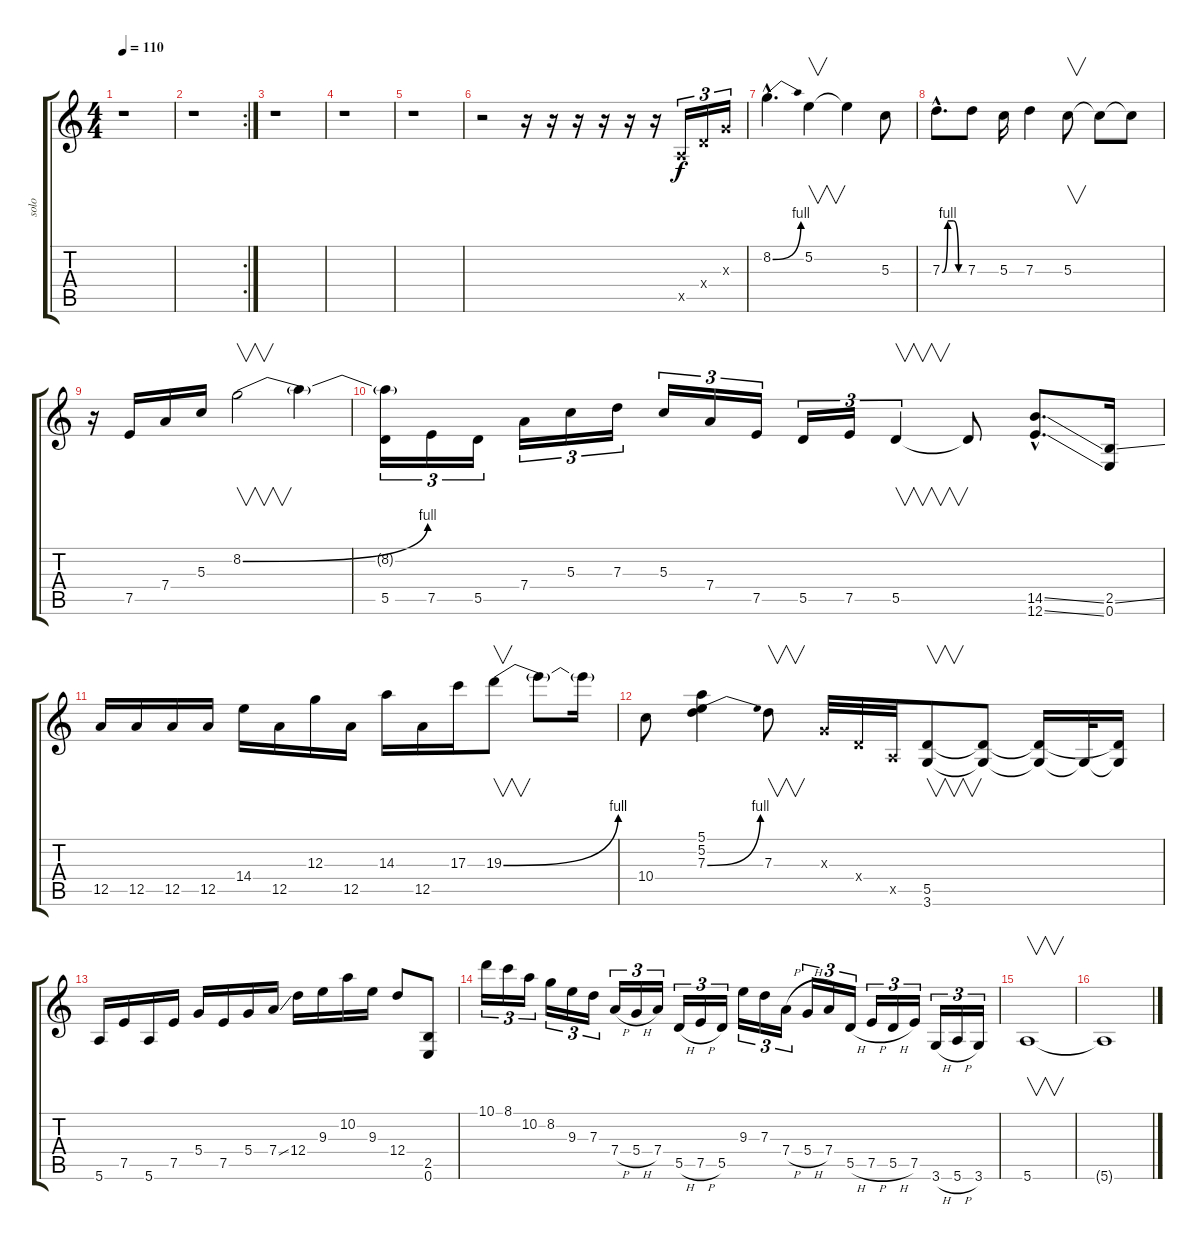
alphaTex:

\track ("solo" "solo") {instrument overdrivenguitar}
\staff {score tabs}
\tuning (E4 B3 G3 D3 A2 E2) {hide}
\ts (4 4)
\tempo 110
\clef g2
\ks c
r.1{dy f} |
\rc 2
r.1 |
r.1 |
r.1 |
r.1 |
r.2 r.16 r.16 r.16 r.16 r.16 r.16 0.5{x}.16{tu (3 2)} 0.4{x}.16{tu (3 2)} 0.3{x}.16{tu (3 2)} |
8.2{be (bend 0 0 60 4) hac}.4{d balance 8} 5.2.4{v} 5.2{t}.4 5.3.8 |
7.3{be (custom 0 0 15 4 30 4 45 0 60 0) hac}.8{d} 7.3.8 5.3.16 7.3.4 5.3.8{v} 5.3{t}.8 5.3{t}.8 |
r.16 7.5.16 7.4.16 5.3.16 8.2{be (bend 0 0 60 4)}.2{v} 8.2{t}.4 |
(8.2{t} 5.5).16{tu (3 2)} 7.5.16{tu (3 2)} 5.5.16{tu (3 2)} 7.4.16{tu (3 2)} 5.3.16{tu (3 2)} 7.3.16{tu (3 2)} 5.3.16{tu (3 2)} 7.4.16{tu (3 2)} 7.5.16{tu (3 2)} 5.5.16{tu (3 2)} 7.5.16{tu (3 2)} 5.5.4{v tu (3 2)} 5.5{t}.8 (14.5{ss hac} 12.6{ss hac}).8{d} (2.5{ss} 0.6).16 |
12.5.16 12.5.16 12.5.16 12.5.16 14.4.16 12.5.16 12.3.16 12.5.16 14.3.16 12.5.16 17.3.16 19.3{be (bend 0 0 60 4)}.8{v} 19.3{t}.8 19.3{t}.16 |
10.4.8 (5.1 5.2 7.3{be (bend 0 0 60 4)}).4 7.3.8{v} 0.3{x}.32 0.4{x}.32 0.5{x}.32 (5.5 3.6).8{v} (5.5{t} 3.6{t}).8 (5.5{t} 3.6{t}).16 3.6{t}.32 (5.5{t} 3.6{t}).16 |
5.6.16 7.5.16 5.6.16 7.5.16 5.4.16 7.5.16 5.4.16 7.4{ss}.16 12.4.16 9.3.16 10.2.16 9.3.16 12.4.8 (2.5 0.6).8 |
10.1.16{tu (3 2)} 8.1.16{tu (3 2)} 10.2.16{tu (3 2)} 8.2.16{tu (3 2)} 9.3.16{tu (3 2)} 7.3.16{tu (3 2)} 7.4{h}.16{tu (3 2)} 5.4{h}.16{tu (3 2)} 7.4.16{tu (3 2)} 5.5{h}.16{tu (3 2)} 7.5{h}.16{tu (3 2)} 5.5.16{tu (3 2)} 9.3.16{tu (3 2)} 7.3.16{tu (3 2)} 7.4{h}.16{tu (3 2)} 5.4{h}.16{tu (3 2)} 7.4.16{tu (3 2)} 5.5{h}.16{tu (3 2)} 7.5{h}.16{tu (3 2)} 5.5{h}.16{tu (3 2)} 7.5.16{tu (3 2)} 3.6{h}.16{tu (3 2)} 5.6{h}.16{tu (3 2)} 3.6.16{tu (3 2)} |
5.6.1{v} |
5.6{t}.1
